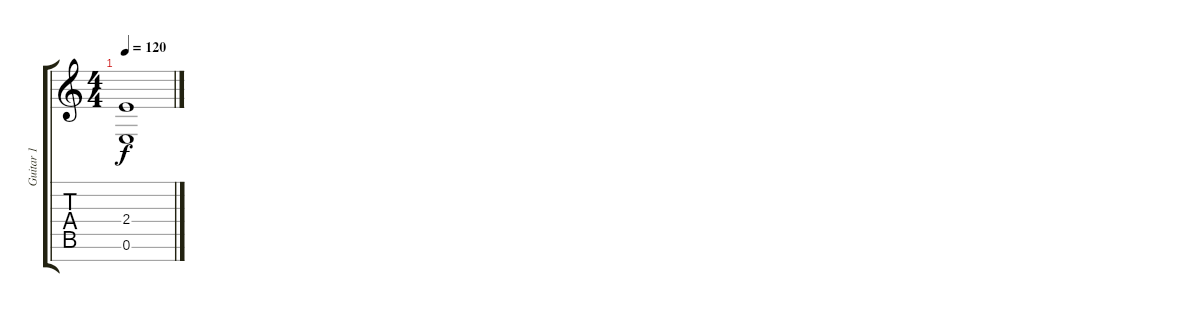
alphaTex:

\track ("Guitar 1" "Guitar 1") {instrument distortionguitar}
\staff {score tabs}
\tuning (E4 B3 G3 D3 A2 E2 B1) {hide}
\ts (4 4)
\tempo 120
\clef g2
\ks c
(2.4{t} 0.6{t}).1{dy f}
